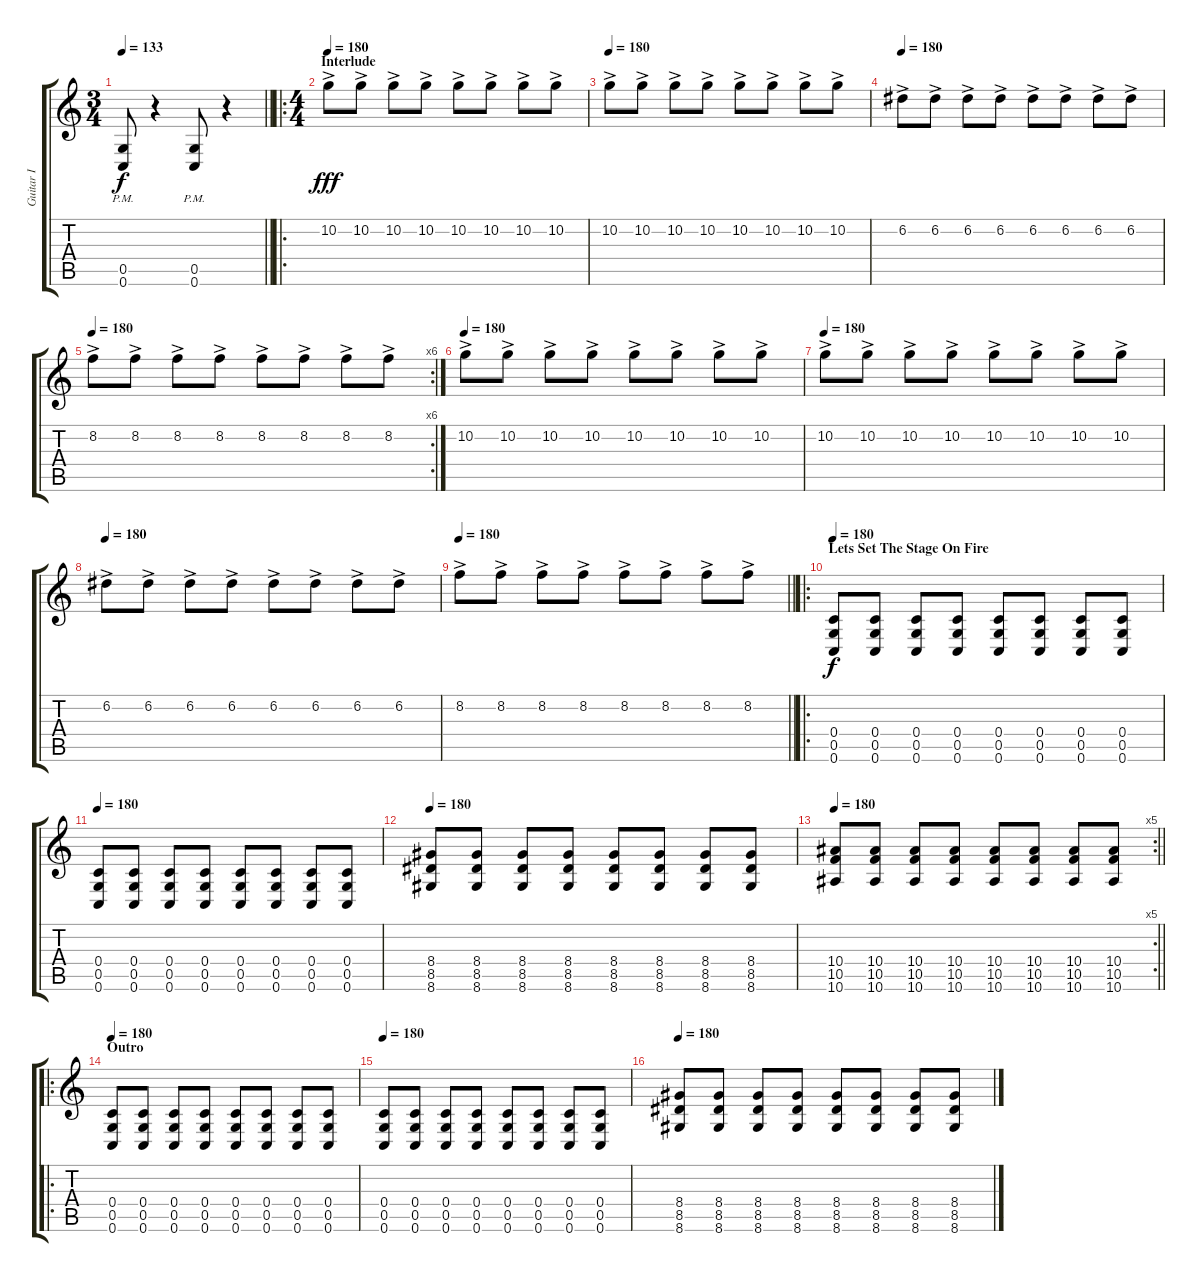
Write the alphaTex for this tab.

\track ("Guitar I" "Guitar I") {instrument distortionguitar}
\staff {score tabs}
\tuning (D4 A3 F3 C3 G2 C2) {hide}
\ts (3 4)
\tempo 133
\clef g2
\barLineRight lightlight
\ks c
(0.5{pm} 0.6{pm}).8{dy f} r.4 (0.5{pm} 0.6{pm}).8 r.4 |
\ro
\ts (4 4)
\section ("" "Interlude")
\tempo 180
10.2{ac}.8{dy fff volume 16 balance 8} 10.2{ac}.8 10.2{ac}.8 10.2{ac}.8 10.2{ac}.8 10.2{ac}.8 10.2{ac}.8 10.2{ac}.8 |
\tempo 180
10.2{ac}.8{volume 16 balance 8} 10.2{ac}.8 10.2{ac}.8 10.2{ac}.8 10.2{ac}.8 10.2{ac}.8 10.2{ac}.8 10.2{ac}.8 |
\tempo 180
6.2{ac}.8{volume 16 balance 8} 6.2{ac}.8 6.2{ac}.8 6.2{ac}.8 6.2{ac}.8 6.2{ac}.8 6.2{ac}.8 6.2{ac}.8 |
\rc 6
\tempo 180
8.2{ac}.8{volume 16 balance 8} 8.2{ac}.8 8.2{ac}.8 8.2{ac}.8 8.2{ac}.8 8.2{ac}.8 8.2{ac}.8 8.2{ac}.8 |
\tempo 180
10.2{ac}.8{volume 16 balance 8} 10.2{ac}.8 10.2{ac}.8 10.2{ac}.8 10.2{ac}.8 10.2{ac}.8 10.2{ac}.8 10.2{ac}.8 |
\tempo 180
10.2{ac}.8{volume 16 balance 8} 10.2{ac}.8 10.2{ac}.8 10.2{ac}.8 10.2{ac}.8 10.2{ac}.8 10.2{ac}.8 10.2{ac}.8 |
\tempo 180
6.2{ac}.8{volume 16 balance 8} 6.2{ac}.8 6.2{ac}.8 6.2{ac}.8 6.2{ac}.8 6.2{ac}.8 6.2{ac}.8 6.2{ac}.8 |
\tempo 180
\barLineRight lightlight
8.2{ac}.8{volume 16 balance 8} 8.2{ac}.8 8.2{ac}.8 8.2{ac}.8 8.2{ac}.8 8.2{ac}.8 8.2{ac}.8 8.2{ac}.8 |
\ro
\section ("" "Lets Set The Stage On Fire")
\tempo 180
(0.4 0.5 0.6).8{dy f volume 13 balance 0} (0.4 0.5 0.6).8 (0.4 0.5 0.6).8 (0.4 0.5 0.6).8 (0.4 0.5 0.6).8 (0.4 0.5 0.6).8 (0.4 0.5 0.6).8 (0.4 0.5 0.6).8 |
\tempo 180
(0.4 0.5 0.6).8{volume 13 balance 0} (0.4 0.5 0.6).8 (0.4 0.5 0.6).8 (0.4 0.5 0.6).8 (0.4 0.5 0.6).8 (0.4 0.5 0.6).8 (0.4 0.5 0.6).8 (0.4 0.5 0.6).8 |
\tempo 180
(8.4 8.5 8.6).8{volume 13 balance 0} (8.4 8.5 8.6).8 (8.4 8.5 8.6).8 (8.4 8.5 8.6).8 (8.4 8.5 8.6).8 (8.4 8.5 8.6).8 (8.4 8.5 8.6).8 (8.4 8.5 8.6).8 |
\rc 5
\tempo 180
\barLineRight lightlight
(10.4 10.5 10.6).8{volume 13 balance 0} (10.4 10.5 10.6).8 (10.4 10.5 10.6).8 (10.4 10.5 10.6).8 (10.4 10.5 10.6).8 (10.4 10.5 10.6).8 (10.4 10.5 10.6).8 (10.4 10.5 10.6).8 |
\ro
\section ("" "Outro")
\tempo 180
(0.4 0.5 0.6).8{volume 13 balance 0} (0.4 0.5 0.6).8 (0.4 0.5 0.6).8 (0.4 0.5 0.6).8 (0.4 0.5 0.6).8 (0.4 0.5 0.6).8 (0.4 0.5 0.6).8 (0.4 0.5 0.6).8 |
\tempo 180
(0.4 0.5 0.6).8{volume 13 balance 0} (0.4 0.5 0.6).8 (0.4 0.5 0.6).8 (0.4 0.5 0.6).8 (0.4 0.5 0.6).8 (0.4 0.5 0.6).8 (0.4 0.5 0.6).8 (0.4 0.5 0.6).8 |
\tempo 180
(8.4 8.5 8.6).8{volume 13 balance 0} (8.4 8.5 8.6).8 (8.4 8.5 8.6).8 (8.4 8.5 8.6).8 (8.4 8.5 8.6).8 (8.4 8.5 8.6).8 (8.4 8.5 8.6).8 (8.4 8.5 8.6).8
